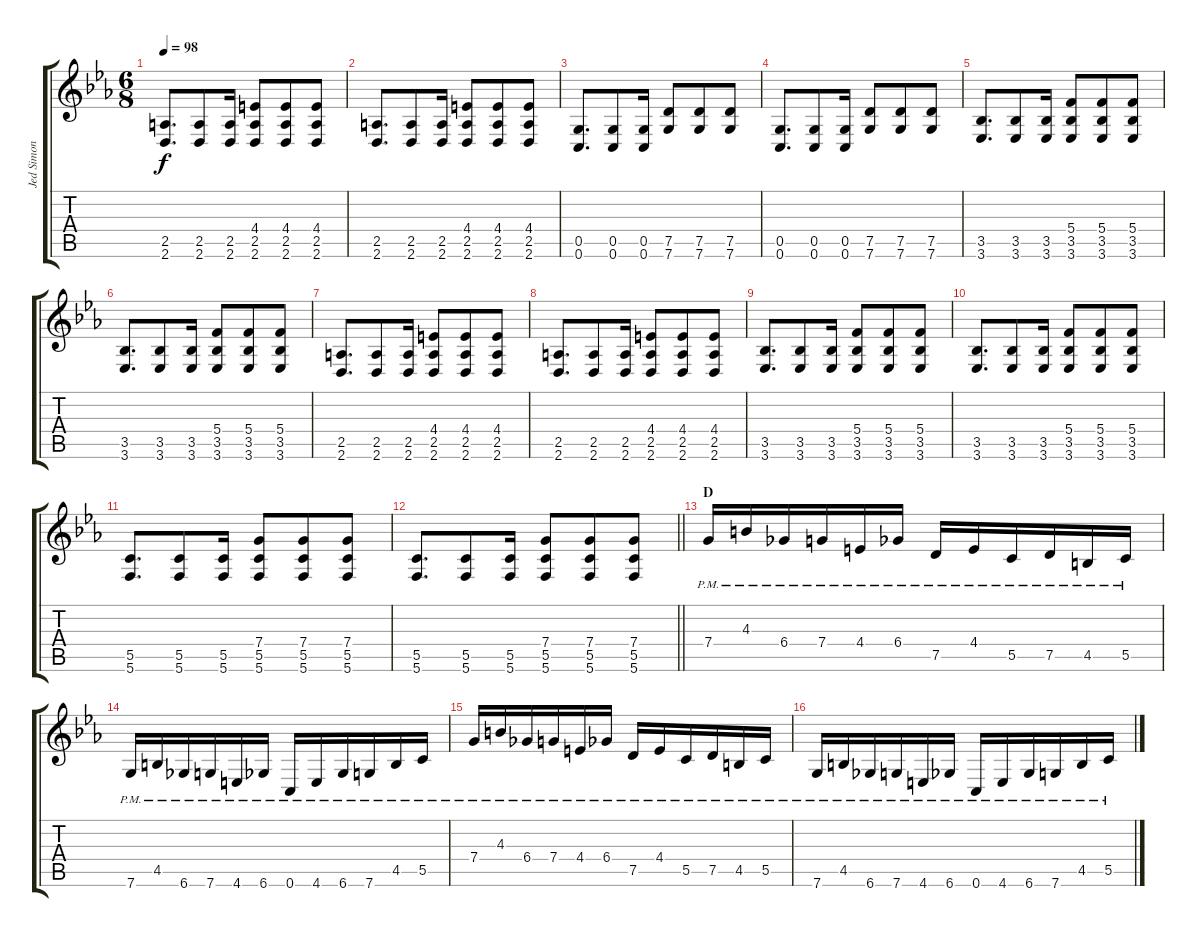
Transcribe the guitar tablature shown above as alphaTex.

\track ("Jed Simon" "Jed Simon") {instrument distortionguitar}
\staff {score tabs}
\tuning (E4 C4 G3 C3 G2 C2) {hide}
\ts (6 8)
\tempo 98
\clef g2
\ks eb
(2.5 2.6).8{d dy f} (2.5 2.6).8 (2.5 2.6).16 (4.4 2.5 2.6).8 (4.4 2.5 2.6).8 (4.4 2.5 2.6).8 |
(2.5 2.6).8{d} (2.5 2.6).8 (2.5 2.6).16 (4.4 2.5 2.6).8 (4.4 2.5 2.6).8 (4.4 2.5 2.6).8 |
(0.5 0.6).8{d} (0.5 0.6).8 (0.5 0.6).16 (7.5 7.6).8 (7.5 7.6).8 (7.5 7.6).8 |
(0.5 0.6).8{d} (0.5 0.6).8 (0.5 0.6).16 (7.5 7.6).8 (7.5 7.6).8 (7.5 7.6).8 |
(3.5 3.6).8{d} (3.5 3.6).8 (3.5 3.6).16 (5.4 3.5 3.6).8 (5.4 3.5 3.6).8 (5.4 3.5 3.6).8 |
(3.5 3.6).8{d} (3.5 3.6).8 (3.5 3.6).16 (5.4 3.5 3.6).8 (5.4 3.5 3.6).8 (5.4 3.5 3.6).8 |
(2.5 2.6).8{d} (2.5 2.6).8 (2.5 2.6).16 (4.4 2.5 2.6).8 (4.4 2.5 2.6).8 (4.4 2.5 2.6).8 |
(2.5 2.6).8{d} (2.5 2.6).8 (2.5 2.6).16 (4.4 2.5 2.6).8 (4.4 2.5 2.6).8 (4.4 2.5 2.6).8 |
(3.5 3.6).8{d} (3.5 3.6).8 (3.5 3.6).16 (5.4 3.5 3.6).8 (5.4 3.5 3.6).8 (5.4 3.5 3.6).8 |
(3.5 3.6).8{d} (3.5 3.6).8 (3.5 3.6).16 (5.4 3.5 3.6).8 (5.4 3.5 3.6).8 (5.4 3.5 3.6).8 |
(5.5 5.6).8{d} (5.5 5.6).8 (5.5 5.6).16 (7.4 5.5 5.6).8 (7.4 5.5 5.6).8 (7.4 5.5 5.6).8 |
\barLineRight lightlight
(5.5 5.6).8{d} (5.5 5.6).8 (5.5 5.6).16 (7.4 5.5 5.6).8 (7.4 5.5 5.6).8 (7.4 5.5 5.6).8 |
\section ("" "D")
7.4{pm}.16 4.3{pm}.16 6.4{pm}.16 7.4{pm}.16 4.4{pm}.16 6.4{pm}.16 7.5{pm}.16 4.4{pm}.16 5.5{pm}.16 7.5{pm}.16 4.5{pm}.16 5.5{pm}.16 |
7.6{pm}.16 4.5{pm}.16 6.6{pm}.16 7.6{pm}.16 4.6{pm}.16 6.6{pm}.16 0.6{pm}.16 4.6{pm}.16 6.6{pm}.16 7.6{pm}.16 4.5{pm}.16 5.5{pm}.16 |
7.4{pm}.16 4.3{pm}.16 6.4{pm}.16 7.4{pm}.16 4.4{pm}.16 6.4{pm}.16 7.5{pm}.16 4.4{pm}.16 5.5{pm}.16 7.5{pm}.16 4.5{pm}.16 5.5{pm}.16 |
7.6{pm}.16 4.5{pm}.16 6.6{pm}.16 7.6{pm}.16 4.6{pm}.16 6.6{pm}.16 0.6{pm}.16 4.6{pm}.16 6.6{pm}.16 7.6{pm}.16 4.5{pm}.16 5.5{pm}.16
